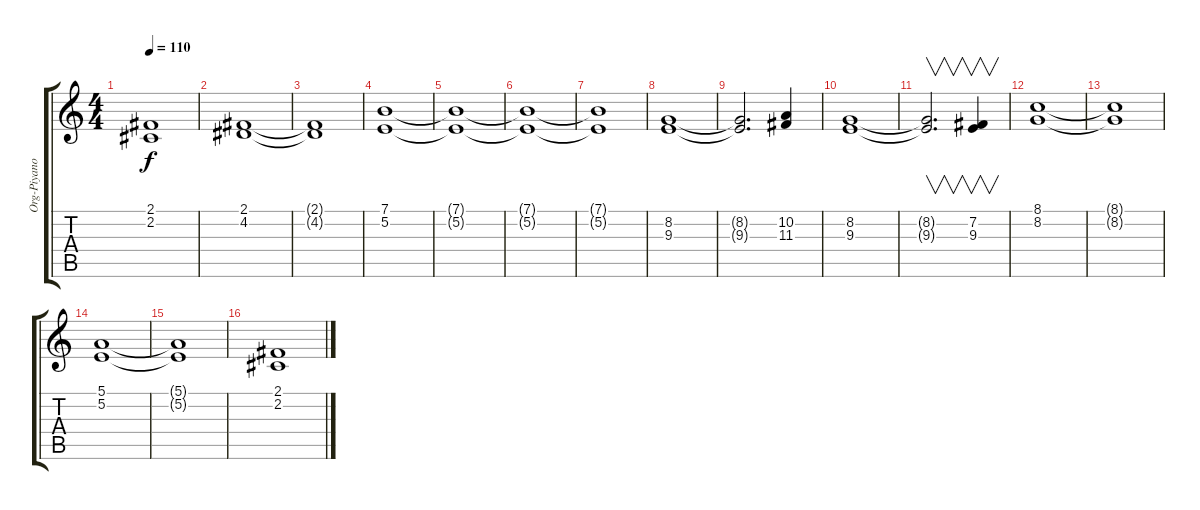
\track ("Org-Piyano" "Org-Piyano") {instrument rockorgan}
\staff {score tabs}
\tuning (E4 B3 G3 D3 A2 E2) {hide}
\ts (4 4)
\tempo 110
\clef g2
\ks c
(2.1{t} 2.2{t}).1{dy f} |
(2.1 4.2).1 |
(2.1{t} 4.2{t}).1 |
(7.1 5.2).1{volume 7} |
(7.1{t} 5.2{t}).1 |
(7.1{t} 5.2{t}).1 |
(7.1{t} 5.2{t}).1 |
(8.2 9.3).1 |
(8.2{t} 9.3{t}).2{d volume 0} (10.2 11.3).4 |
(8.2 9.3).1 |
(8.2{t} 9.3{t}).2{v d} (7.2 9.3).4{v} |
(8.1 8.2).1 |
(8.1{t} 8.2{t}).1 |
(5.1 5.2).1 |
(5.1{t} 5.2{t}).1 |
(2.1 2.2).1
